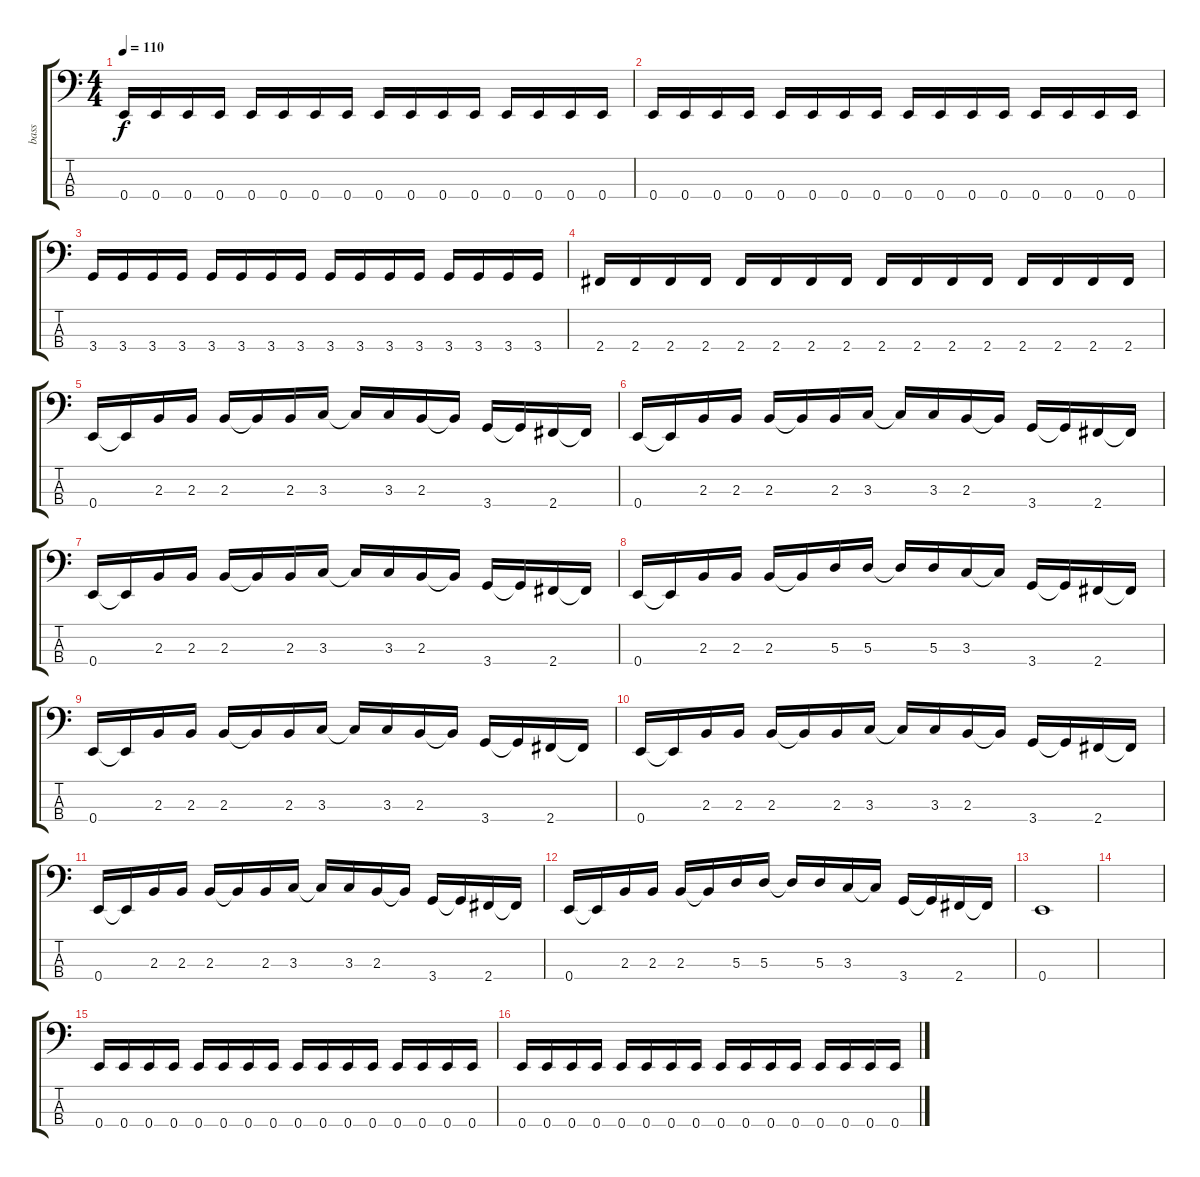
\track ("bass" "bass") {instrument electricbassfinger}
\staff {score tabs}
\tuning (G2 D2 A1 E1) {hide}
\ts (4 4)
\tempo 110
\clef f4
\ks c
0.4.16{dy f} 0.4.16 0.4.16 0.4.16 0.4.16 0.4.16 0.4.16 0.4.16 0.4.16 0.4.16 0.4.16 0.4.16 0.4.16 0.4.16 0.4.16 0.4.16 |
0.4.16 0.4.16 0.4.16 0.4.16 0.4.16 0.4.16 0.4.16 0.4.16 0.4.16 0.4.16 0.4.16 0.4.16 0.4.16 0.4.16 0.4.16 0.4.16 |
3.4.16 3.4.16 3.4.16 3.4.16 3.4.16 3.4.16 3.4.16 3.4.16 3.4.16 3.4.16 3.4.16 3.4.16 3.4.16 3.4.16 3.4.16 3.4.16 |
2.4.16 2.4.16 2.4.16 2.4.16 2.4.16 2.4.16 2.4.16 2.4.16 2.4.16 2.4.16 2.4.16 2.4.16 2.4.16 2.4.16 2.4.16 2.4.16 |
0.4.16 0.4{t}.16 2.3.16 2.3.16 2.3.16 2.3{t}.16 2.3.16 3.3.16 3.3{t}.16 3.3.16 2.3.16 2.3{t}.16 3.4.16 3.4{t}.16 2.4.16 2.4{t}.16 |
0.4.16 0.4{t}.16 2.3.16 2.3.16 2.3.16 2.3{t}.16 2.3.16 3.3.16 3.3{t}.16 3.3.16 2.3.16 2.3{t}.16 3.4.16 3.4{t}.16 2.4.16 2.4{t}.16 |
0.4.16 0.4{t}.16 2.3.16 2.3.16 2.3.16 2.3{t}.16 2.3.16 3.3.16 3.3{t}.16 3.3.16 2.3.16 2.3{t}.16 3.4.16 3.4{t}.16 2.4.16 2.4{t}.16 |
0.4.16 0.4{t}.16 2.3.16 2.3.16 2.3.16 2.3{t}.16 5.3.16 5.3.16 5.3{t}.16 5.3.16 3.3.16 3.3{t}.16 3.4.16 3.4{t}.16 2.4.16 2.4{t}.16 |
0.4.16 0.4{t}.16 2.3.16 2.3.16 2.3.16 2.3{t}.16 2.3.16 3.3.16 3.3{t}.16 3.3.16 2.3.16 2.3{t}.16 3.4.16 3.4{t}.16 2.4.16 2.4{t}.16 |
0.4.16 0.4{t}.16 2.3.16 2.3.16 2.3.16 2.3{t}.16 2.3.16 3.3.16 3.3{t}.16 3.3.16 2.3.16 2.3{t}.16 3.4.16 3.4{t}.16 2.4.16 2.4{t}.16 |
0.4.16 0.4{t}.16 2.3.16 2.3.16 2.3.16 2.3{t}.16 2.3.16 3.3.16 3.3{t}.16 3.3.16 2.3.16 2.3{t}.16 3.4.16 3.4{t}.16 2.4.16 2.4{t}.16 |
0.4.16 0.4{t}.16 2.3.16 2.3.16 2.3.16 2.3{t}.16 5.3.16 5.3.16 5.3{t}.16 5.3.16 3.3.16 3.3{t}.16 3.4.16 3.4{t}.16 2.4.16 2.4{t}.16 |
0.4.1 |
|
0.4.16 0.4.16 0.4.16 0.4.16 0.4.16 0.4.16 0.4.16 0.4.16 0.4.16 0.4.16 0.4.16 0.4.16 0.4.16 0.4.16 0.4.16 0.4.16 |
0.4.16 0.4.16 0.4.16 0.4.16 0.4.16 0.4.16 0.4.16 0.4.16 0.4.16 0.4.16 0.4.16 0.4.16 0.4.16 0.4.16 0.4.16 0.4.16
